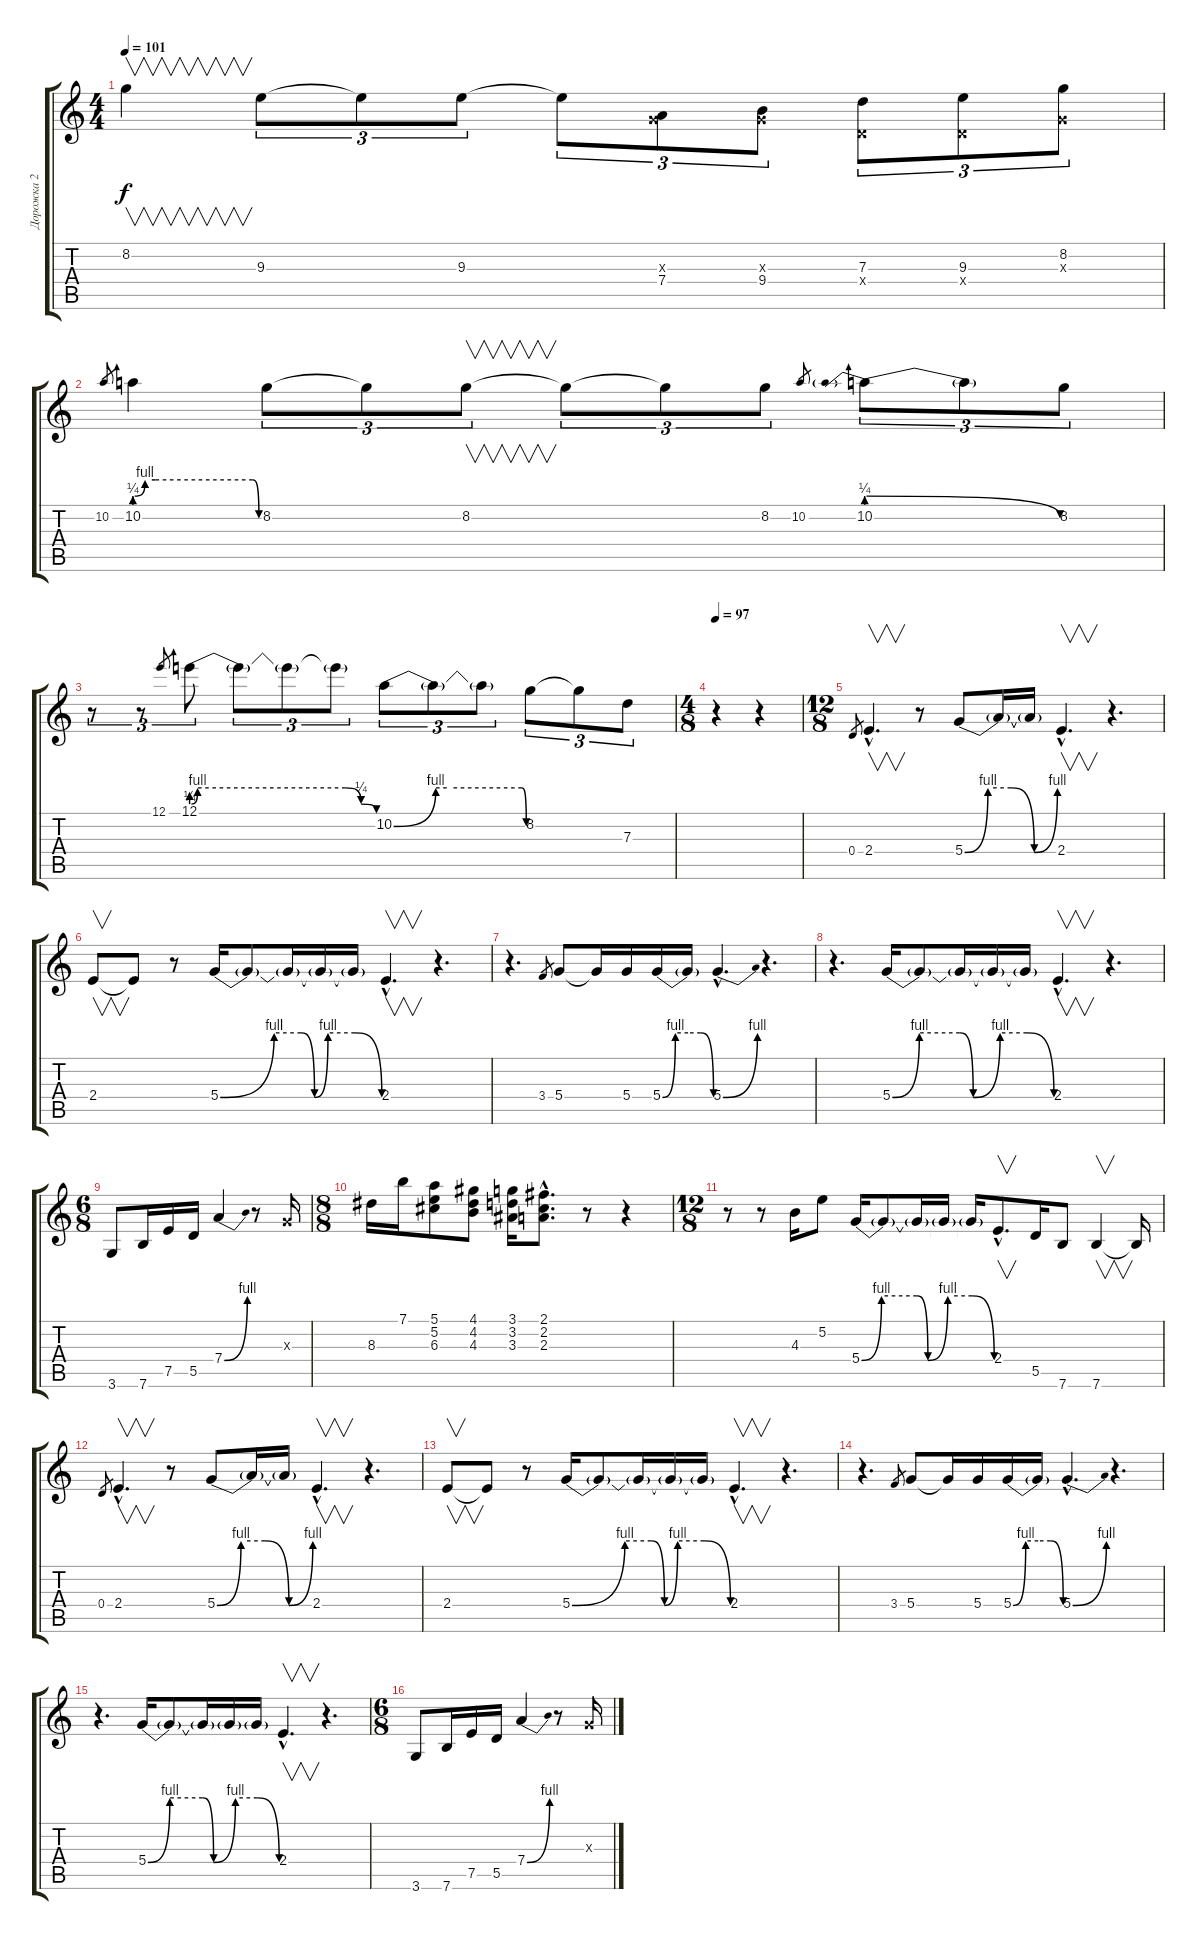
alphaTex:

\track ("Дорожка 2" "Дорожка 2") {instrument overdrivenguitar}
\staff {score tabs}
\tuning (E4 B3 G3 D3 A2 E2) {hide}
\ts (4 4)
\tempo 101
\clef g2
\ks c
8.2.4{v dy f} 9.3.8{tu (3 2)} 9.3{t}.8{tu (3 2)} 9.3.8{tu (3 2)} 9.3{t}.8{tu (3 2)} (0.3{x} 7.4).8{tu (3 2)} (0.3{x} 9.4).8{tu (3 2)} (7.3 0.4{x}).8{tu (3 2)} (9.3 0.4{x}).8{tu (3 2)} (8.2 0.3{x}).8{tu (3 2)} |
10.2.8{gr} 10.2{be (custom 0 1 5 4 10 4 57 4 60 0)}.4 8.2.8{tu (3 2)} 8.2{t}.8{tu (3 2)} 8.2.8{v tu (3 2)} 8.2{t}.8{tu (3 2)} 8.2{t}.8{tu (3 2)} 8.2.8{tu (3 2)} 10.2.8{gr} 10.2{be (prebendrelease 0 1 60 0)}.8{tu (3 2)} 10.2{t}.8{tu (3 2)} 8.2.8{tu (3 2)} |
r.8{tu (3 2)} r.8{tu (3 2)} 12.1.8{gr} 12.1{be (custom 0 1 2 4 50 4 55 1 60 0)}.8{tu (3 2)} 12.1{t}.8{tu (3 2)} 12.1{t}.8{tu (3 2)} 12.1{t}.8{tu (3 2)} 10.2{be (custom 0 0 19 4 24 4 58 4 60 0)}.8{tu (3 2)} 10.2{t}.8{tu (3 2)} 10.2{t}.8{tu (3 2)} 8.2.8{tu (3 2)} 8.2{t}.8{tu (3 2)} 7.3.8{tu (3 2)} |
\ts (4 8)
\tempo 97
r.4 r.4 |
\ts (12 8)
0.4.8{gr} 2.4{hac}.4{v d} r.8 5.4{be (custom 0 0 15 4 30 4 45 0 60 4)}.8 5.4{t}.16 5.4{t}.16 2.4{hac}.4{v d} r.4{d} |
2.4.8{v} 2.4{t}.8 r.8 5.4{be (custom 0 0 20 4 30 4 35 0 40 4 50 4 60 0)}.16 5.4{t}.8 5.4{t}.16 5.4{t}.16 5.4{t}.16 2.4{hac}.4{v d} r.4{d} |
r.4{d} 3.4.8{gr} 5.4.8 5.4{t}.16 5.4.16 5.4{be (custom 0 0 15 4 30 4 45 4 60 0)}.16 5.4{t}.16 5.4{be (bend 0 0 60 4) hac}.4{d} r.4{d} |
r.4{d} 5.4{be (custom 0 0 10 4 25 4 30 0 40 4 50 4 60 0)}.16 5.4{t}.8 5.4{t}.16 5.4{t}.16 5.4{t}.16 2.4{hac}.4{v d} r.4{d} |
\ts (6 8)
3.6.8 7.6.16 7.5.16 5.5.16 7.4{be (bend 0 0 60 4)}.4 r.8 0.3{x}.16 |
\ts (8 8)
8.3.16 7.1.16 (5.1 5.2 6.3).8 (4.1 4.2 4.3).8 (3.1 3.2 3.3).16 (2.1{hac} 2.2{hac} 2.3{hac}).8{d} r.8 r.4 |
\ts (12 8)
r.8 r.8 4.3.16 5.2.8 5.4{be (custom 0 0 9 4 25 4 30 0 39 4 50 4 60 0)}.16 5.4{t}.8 5.4{t}.16 5.4{t}.16 5.4{t}.16 2.4{hac}.8{v d} 5.5.16 7.6.8 7.6.4{v} 7.6{t}.16 |
0.4.8{gr} 2.4{hac}.4{v d} r.8 5.4{be (custom 0 0 15 4 30 4 45 0 60 4)}.8 5.4{t}.16 5.4{t}.16 2.4{hac}.4{v d} r.4{d} |
2.4.8{v} 2.4{t}.8 r.8 5.4{be (custom 0 0 20 4 30 4 35 0 40 4 50 4 60 0)}.16 5.4{t}.8 5.4{t}.16 5.4{t}.16 5.4{t}.16 2.4{hac}.4{v d} r.4{d} |
r.4{d} 3.4.8{gr} 5.4.8 5.4{t}.16 5.4.16 5.4{be (custom 0 0 15 4 30 4 45 4 60 0)}.16 5.4{t}.16 5.4{be (bend 0 0 60 4) hac}.4{d} r.4{d} |
r.4{d} 5.4{be (custom 0 0 10 4 25 4 30 0 40 4 50 4 60 0)}.16 5.4{t}.8 5.4{t}.16 5.4{t}.16 5.4{t}.16 2.4{hac}.4{v d} r.4{d} |
\ts (6 8)
3.6.8{volume 8} 7.6.16 7.5.16 5.5.16 7.4{be (bend 0 0 60 4)}.4 r.8 0.3{x}.16
